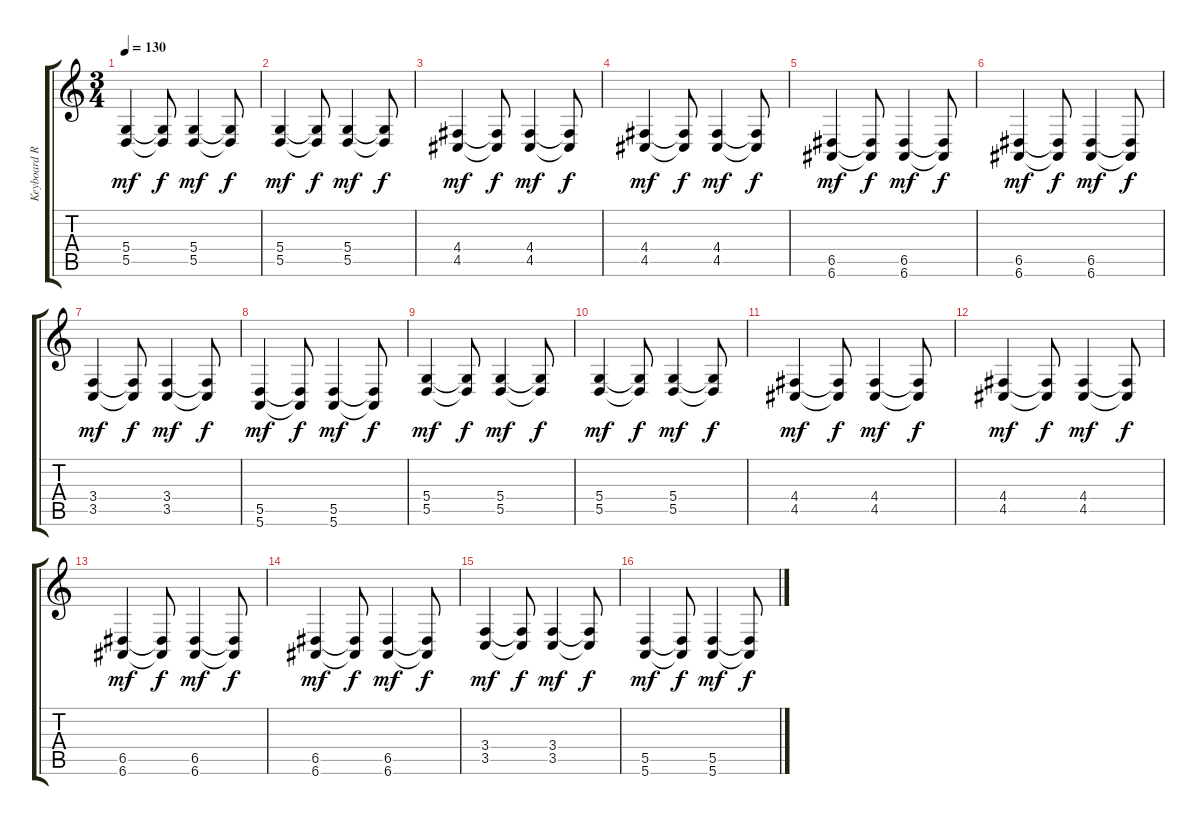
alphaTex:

\track ("Keyboard Rythem" "Keyboard R") {instrument stringensemble2}
\staff {score tabs}
\tuning (E4 B3 G3 D3 A2 E2) {hide}
\ts (3 4)
\tempo 130
\clef g2
\ks c
(5.4 5.5).4{dy mf} (5.4{t} 5.5{t}).8{dy f} (5.4 5.5).4{dy mf} (5.4{t} 5.5{t}).8{dy f} |
(5.4 5.5).4{dy mf} (5.4{t} 5.5{t}).8{dy f} (5.4 5.5).4{dy mf} (5.4{t} 5.5{t}).8{dy f} |
(4.4 4.5).4{dy mf} (4.4{t} 4.5{t}).8{dy f} (4.4 4.5).4{dy mf} (4.4{t} 4.5{t}).8{dy f} |
(4.4 4.5).4{dy mf} (4.4{t} 4.5{t}).8{dy f} (4.4 4.5).4{dy mf} (4.4{t} 4.5{t}).8{dy f} |
(6.5 6.6).4{dy mf} (6.5{t} 6.6{t}).8{dy f} (6.5 6.6).4{dy mf} (6.5{t} 6.6{t}).8{dy f} |
(6.5 6.6).4{dy mf} (6.5{t} 6.6{t}).8{dy f} (6.5 6.6).4{dy mf} (6.5{t} 6.6{t}).8{dy f} |
(3.4 3.5).4{dy mf} (3.4{t} 3.5{t}).8{dy f} (3.4 3.5).4{dy mf} (3.4{t} 3.5{t}).8{dy f} |
(5.5 5.6).4{dy mf} (5.5{t} 5.6{t}).8{dy f} (5.5 5.6).4{dy mf} (5.5{t} 5.6{t}).8{dy f} |
(5.4 5.5).4{dy mf} (5.4{t} 5.5{t}).8{dy f} (5.4 5.5).4{dy mf} (5.4{t} 5.5{t}).8{dy f} |
(5.4 5.5).4{dy mf} (5.4{t} 5.5{t}).8{dy f} (5.4 5.5).4{dy mf} (5.4{t} 5.5{t}).8{dy f} |
(4.4 4.5).4{dy mf} (4.4{t} 4.5{t}).8{dy f} (4.4 4.5).4{dy mf} (4.4{t} 4.5{t}).8{dy f} |
(4.4 4.5).4{dy mf} (4.4{t} 4.5{t}).8{dy f} (4.4 4.5).4{dy mf} (4.4{t} 4.5{t}).8{dy f} |
(6.5 6.6).4{dy mf} (6.5{t} 6.6{t}).8{dy f} (6.5 6.6).4{dy mf} (6.5{t} 6.6{t}).8{dy f} |
(6.5 6.6).4{dy mf} (6.5{t} 6.6{t}).8{dy f} (6.5 6.6).4{dy mf} (6.5{t} 6.6{t}).8{dy f} |
(3.4 3.5).4{dy mf} (3.4{t} 3.5{t}).8{dy f} (3.4 3.5).4{dy mf} (3.4{t} 3.5{t}).8{dy f} |
(5.5 5.6).4{dy mf} (5.5{t} 5.6{t}).8{dy f} (5.5 5.6).4{dy mf} (5.5{t} 5.6{t}).8{dy f}
